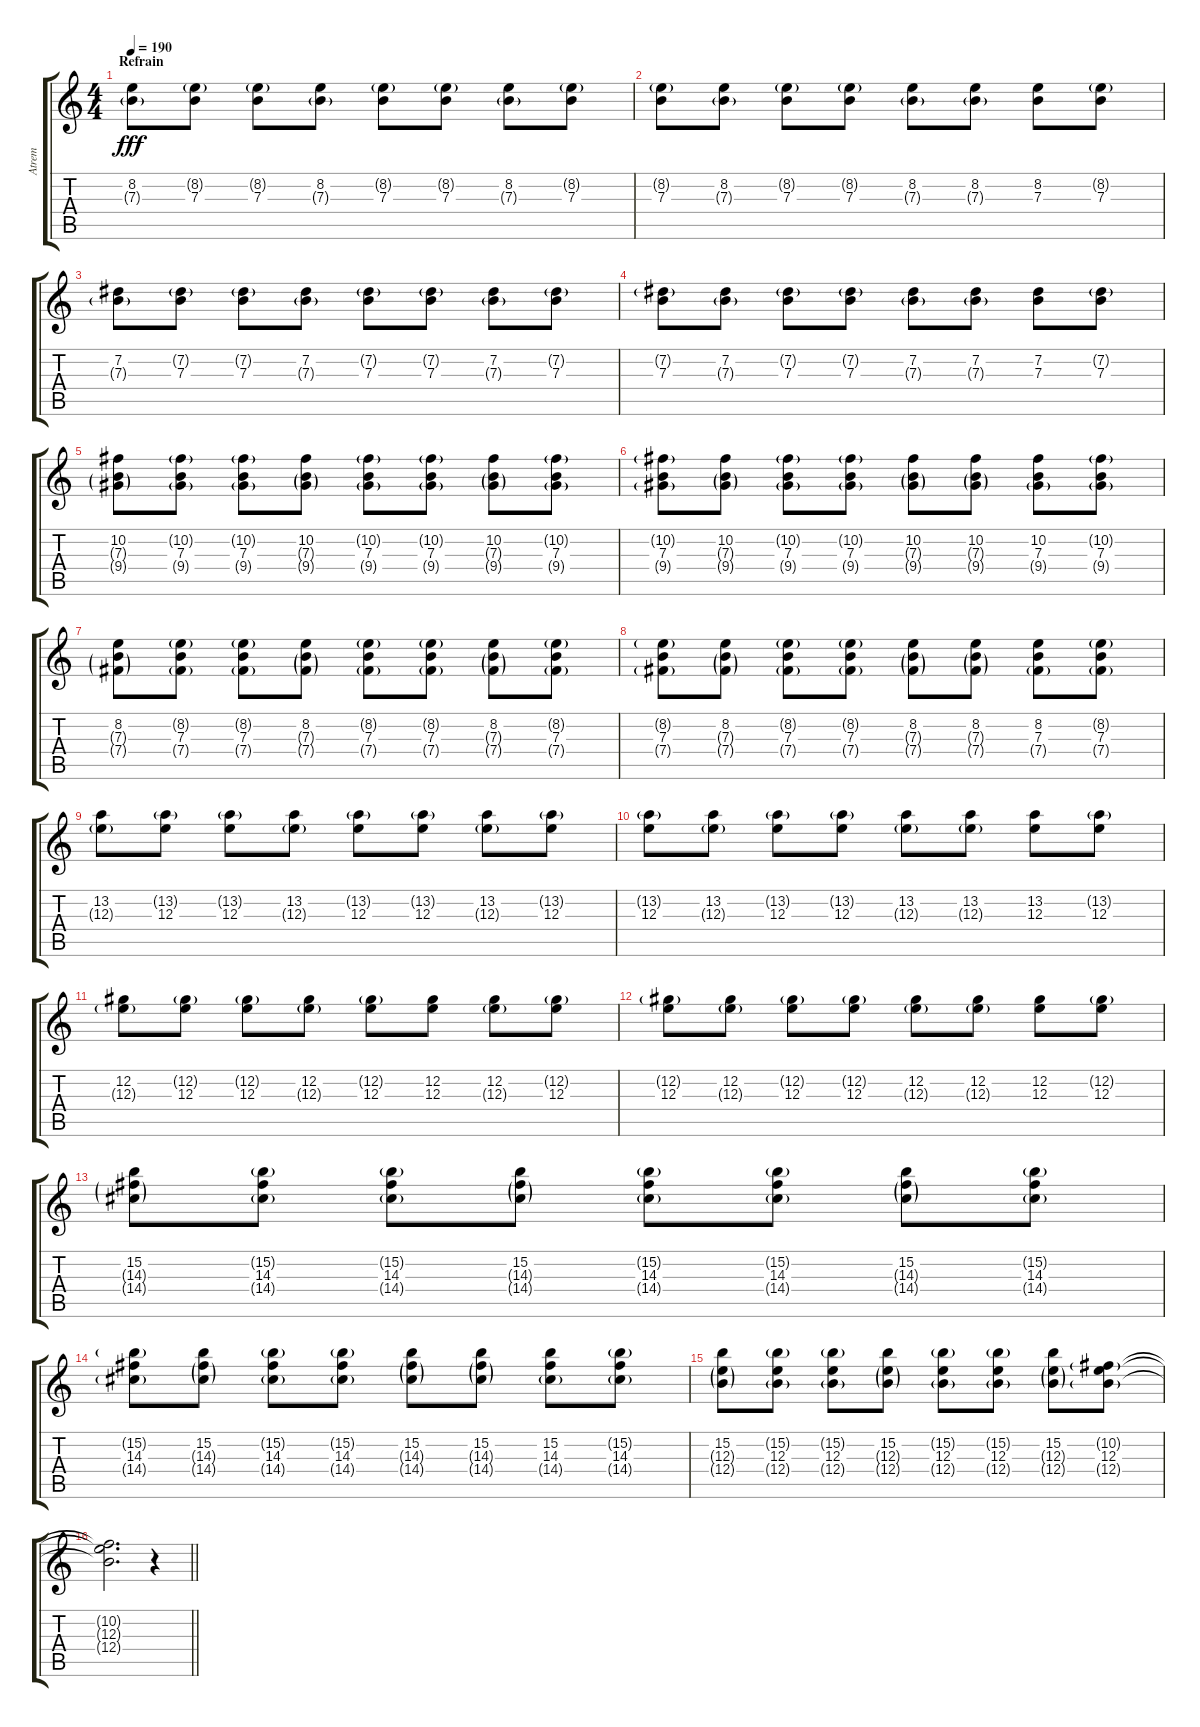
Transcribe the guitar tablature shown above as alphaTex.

\track ("Atrem" "Atrem") {instrument overdrivenguitar}
\staff {score tabs}
\tuning (Db4 Ab3 E3 B2 Gb2 B1) {hide}
\ts (4 4)
\section ("" "Refrain")
\tempo 190
\clef g2
\ks c
(8.2 7.3{g}).8{dy fff volume 11} (8.2{g} 7.3).8 (8.2{g} 7.3).8 (8.2 7.3{g}).8 (8.2{g} 7.3).8 (8.2{g} 7.3).8 (8.2 7.3{g}).8 (8.2{g} 7.3).8 |
(8.2{g} 7.3).8 (8.2 7.3{g}).8 (8.2{g} 7.3).8 (8.2{g} 7.3).8 (8.2 7.3{g}).8 (8.2 7.3{g}).8 (8.2 7.3).8 (8.2{g} 7.3).8 |
(7.2 7.3{g}).8 (7.2{g} 7.3).8 (7.2{g} 7.3).8 (7.2 7.3{g}).8 (7.2{g} 7.3).8 (7.2{g} 7.3).8 (7.2 7.3{g}).8 (7.2{g} 7.3).8 |
(7.2{g} 7.3).8 (7.2 7.3{g}).8 (7.2{g} 7.3).8 (7.2{g} 7.3).8 (7.2 7.3{g}).8 (7.2 7.3{g}).8 (7.2 7.3).8 (7.2{g} 7.3).8 |
(10.2 7.3{g} 9.4{g}).8 (10.2{g} 7.3 9.4{g}).8 (10.2{g} 7.3 9.4{g}).8 (10.2 7.3{g} 9.4{g}).8 (10.2{g} 7.3 9.4{g}).8 (10.2{g} 7.3 9.4{g}).8 (10.2 7.3{g} 9.4{g}).8 (10.2{g} 7.3 9.4{g}).8 |
(10.2{g} 7.3 9.4{g}).8 (10.2 7.3{g} 9.4{g}).8 (10.2{g} 7.3 9.4{g}).8 (10.2{g} 7.3 9.4{g}).8 (10.2 7.3{g} 9.4{g}).8 (10.2 7.3{g} 9.4{g}).8 (10.2 7.3 9.4{g}).8 (10.2{g} 7.3 9.4{g}).8 |
(8.2 7.3{g} 7.4{g}).8 (8.2{g} 7.3 7.4{g}).8 (8.2{g} 7.3 7.4{g}).8 (8.2 7.3{g} 7.4{g}).8 (8.2{g} 7.3 7.4{g}).8 (8.2{g} 7.3 7.4{g}).8 (8.2 7.3{g} 7.4{g}).8 (8.2{g} 7.3 7.4{g}).8 |
(8.2{g} 7.3 7.4{g}).8 (8.2 7.3{g} 7.4{g}).8 (8.2{g} 7.3 7.4{g}).8 (8.2{g} 7.3 7.4{g}).8 (8.2 7.3{g} 7.4{g}).8 (8.2 7.3{g} 7.4{g}).8 (8.2 7.3 7.4{g}).8 (8.2{g} 7.3 7.4{g}).8 |
(13.2 12.3{g}).8 (13.2{g} 12.3).8 (13.2{g} 12.3).8 (13.2 12.3{g}).8 (13.2{g} 12.3).8 (13.2{g} 12.3).8 (13.2 12.3{g}).8 (13.2{g} 12.3).8 |
(13.2{g} 12.3).8 (13.2 12.3{g}).8 (13.2{g} 12.3).8 (13.2{g} 12.3).8 (13.2 12.3{g}).8 (13.2 12.3{g}).8 (13.2 12.3).8 (13.2{g} 12.3).8 |
(12.2 12.3{g}).8 (12.2{g} 12.3).8 (12.2{g} 12.3).8 (12.2 12.3{g}).8 (12.2{g} 12.3).8 (12.2 12.3).8 (12.2 12.3{g}).8 (12.2{g} 12.3).8 |
(12.2{g} 12.3).8 (12.2 12.3{g}).8 (12.2{g} 12.3).8 (12.2{g} 12.3).8 (12.2 12.3{g}).8 (12.2 12.3{g}).8 (12.2 12.3).8 (12.2{g} 12.3).8 |
(15.2 14.3{g} 14.4{g}).8 (15.2{g} 14.3 14.4{g}).8 (15.2{g} 14.3 14.4{g}).8 (15.2 14.3{g} 14.4{g}).8 (15.2{g} 14.3 14.4{g}).8 (15.2{g} 14.3 14.4{g}).8 (15.2 14.3{g} 14.4{g}).8 (15.2{g} 14.3 14.4{g}).8 |
(15.2{g} 14.3 14.4{g}).8 (15.2 14.3{g} 14.4{g}).8 (15.2{g} 14.3 14.4{g}).8 (15.2{g} 14.3 14.4{g}).8 (15.2 14.3{g} 14.4{g}).8 (15.2 14.3{g} 14.4{g}).8 (15.2 14.3 14.4{g}).8 (15.2{g} 14.3 14.4{g}).8 |
(15.2 12.3{g} 12.4{g}).8 (15.2{g} 12.3 12.4{g}).8 (15.2{g} 12.3 12.4{g}).8 (15.2 12.3{g} 12.4{g}).8 (15.2{g} 12.3 12.4{g}).8 (15.2{g} 12.3 12.4{g}).8 (15.2 12.3{g} 12.4{g}).8 (10.2{g} 12.3 12.4{g}).8 |
\barLineRight lightlight
(10.2{t} 12.3{t} 12.4{t}).2{d} r.4
